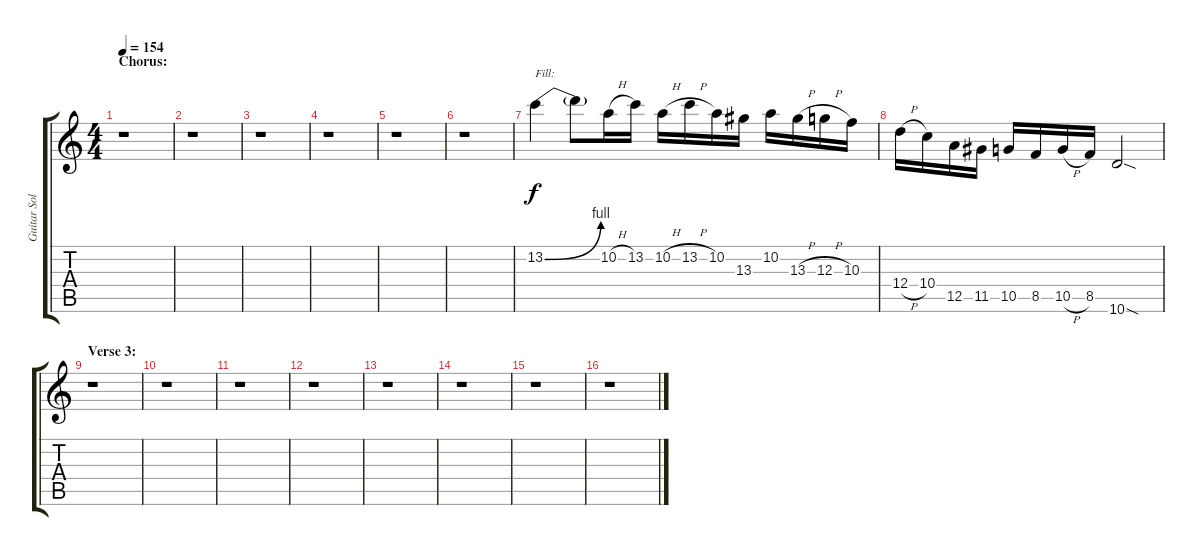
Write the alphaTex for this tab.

\track ("Guitar Solo's" "Guitar Sol") {instrument distortionguitar}
\staff {score tabs}
\tuning (E4 B3 G3 D3 A2 E2) {hide}
\ts (4 4)
\section ("" "Chorus:")
\tempo 154
\clef g2
\ks c
r.1{dy f} |
r.1 |
r.1 |
r.1 |
r.1 |
r.1 |
13.2{be (bend 0 0 60 4)}.4{txt "Fill:"} 13.2{t}.8 10.2{h}.16 13.2.16 10.2{h}.16 13.2{h}.16 10.2.16 13.3.16 10.2.16 13.3{h}.16 12.3{h}.16 10.3.16 |
12.4{h}.16 10.4.16 12.5.16 11.5.16 10.5.16 8.5.16 10.5{h}.16 8.5.16 10.6{sod}.2 |
\section ("" "Verse 3:")
r.1 |
r.1 |
r.1 |
r.1 |
r.1 |
r.1 |
r.1 |
r.1
